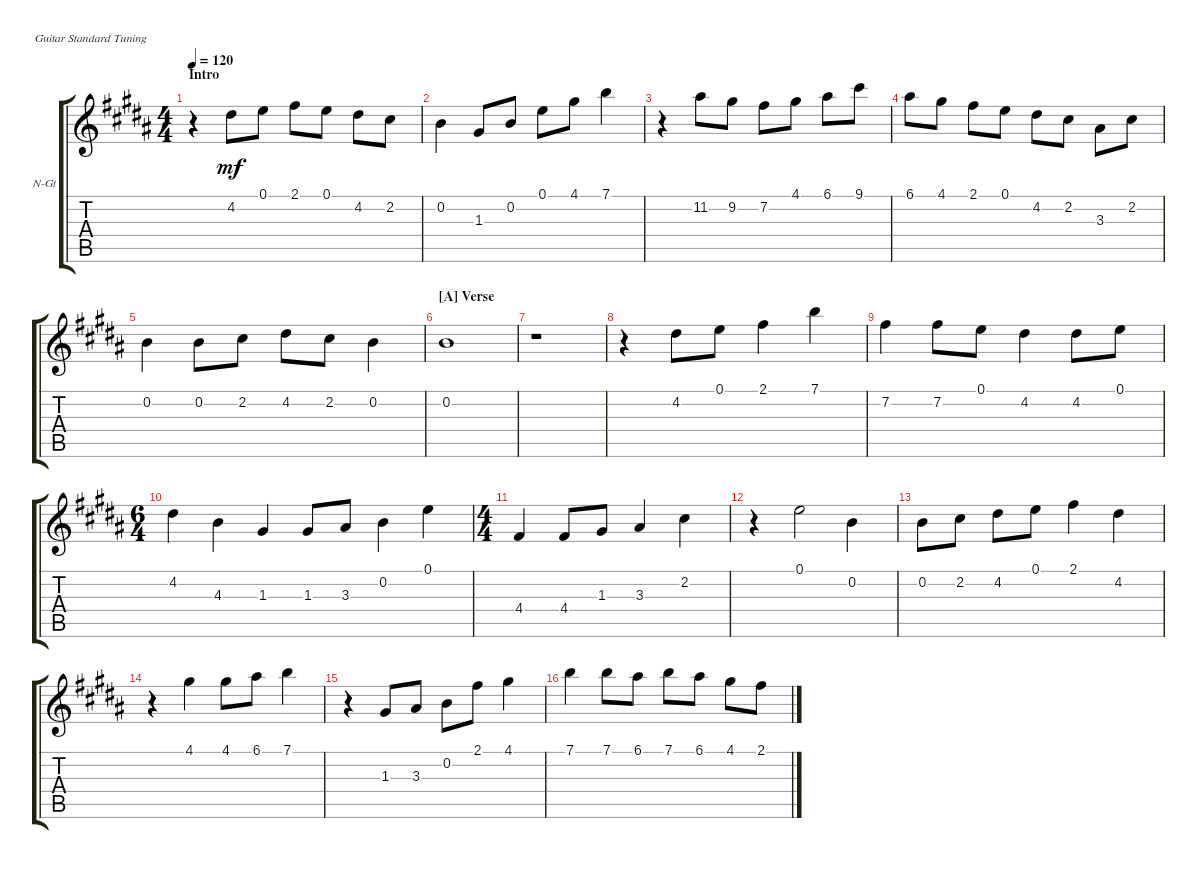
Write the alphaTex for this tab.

\defaultSystemsLayout 4
\bracketExtendMode groupsimilarinstruments
\firstSystemTrackNameOrientation horizontal
\otherSystemsTrackNameOrientation horizontal
\track ("Solo Guitar" "N-Gt") {instrument acousticguitarnylon}
\staff {score tabs}
\tuning (E4 B3 G3 D3 A2 E2)
\ts (4 4)
\section ("" "Intro")
\tempo 120
\clef g2
\scale
0.552
\ks b
r.4{dy mf instrument acousticguitarnylon} 4.2.8 0.1.8 2.1.8 0.1.8 4.2.8 2.2.8 |
\scale
0.224 0.2.4 1.3.8 0.2.8 0.1.8 4.1.8 7.1.4 |
\scale
0.224 r.4 11.2.8 9.2.8 7.2.8 4.1.8 6.1.8 9.1.8 |
\scale
0.333333 6.1.8 4.1.8 2.1.8 0.1.8 4.2.8 2.2.8 3.3.8 2.2.8 |
\scale
0.333333 0.2.4 0.2.8 2.2.8 4.2.8 2.2.8 0.2.4 |
\section ("A" "Verse")
\scale
0.333333 0.2.1 |
\scale
0.333333 r.1 |
\scale
0.333333 r.4 4.2.8 0.1.8 2.1.4 7.1.4 |
\scale
0.333333 7.2.4 7.2.8 0.1.8 4.2.4 4.2.8 0.1.8 |
\ts (6 4)
\scale
0.415663 4.2.4 4.3.4 1.3.4 1.3.8 3.3.8 0.2.4 0.1.4 |
\ts (4 4)
\scale
0.415663 4.4.4 4.4.8 1.3.8 3.3.4 2.2.4 |
\scale
0.168675 r.4 0.1.2 0.2.4 |
\scale
0.333333 0.2.8 2.2.8 4.2.8 0.1.8 2.1.4 4.2.4 |
\scale
0.333333 r.4 4.1.4 4.1.8 6.1.8 7.1.4 |
\scale
0.333333 r.4 1.3.8 3.3.8 0.2.8 2.1.8 4.1.4 |
\scale
0.333333 7.1.4 7.1.8 6.1.8 7.1.8 6.1.8 4.1.8 2.1.8
